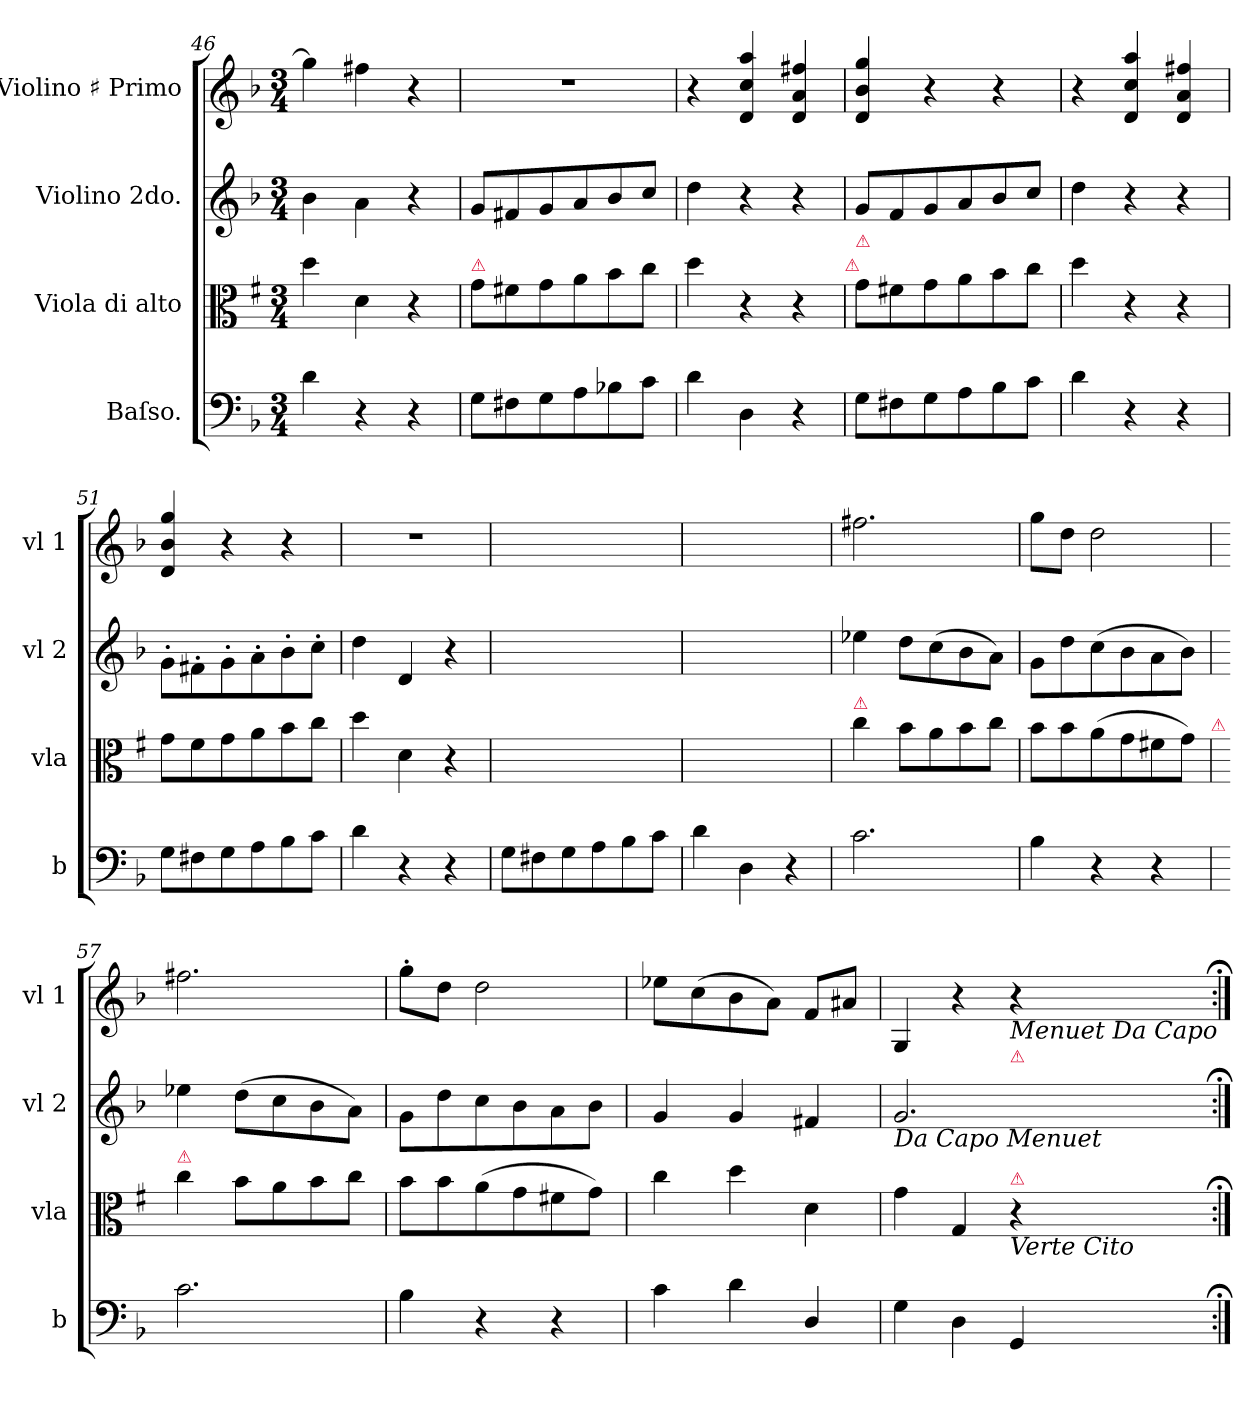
**kern	**kern	**kern	**kern
*part4	*part3	*part2	*part1
*staff4	*staff3	*staff2	*staff1
*I"Baſso.	*I"Viola di alto	*I"Violino 2do.	*I"Violino ♯ Primo
*I'b	*I'vla	*I'vl 2	*I'vl 1
*clefF4	*clefC3	*clefG2	*clefG2
*k[b-]	*k[f#]	*k[b-]	*k[b-]
*M3/4	*M3/4	*M3/4	*M3/4
=46	=46	=46	=46
4d\	4dd\	4b-\	4gg\]
4r	4d\	4a\	4ff#X\
4r	4r	4r	4r
=47	=47	=47	=47
!	!LO:TX:a:color=crimson:t=⚠	!	!
8G\L	8g\L	8g/L	2.r
8F#X\	8f#X\	8f#X/	.
8G\	8g\	8g/	.
8A\	8a\	8a/	.
8B-X\	8b\	8b-/	.
8c\J	8cc\J	8cc/J	.
=48	=48	=48	=48
4d\	4dd\	4dd\	4r
4D\	4r	4r	4d/ 4cc/ 4aa/
4r	4r	4r	4d/ 4a/ 4ff#X/
!	!LO:TX:a:color=crimson:t=⚠	!	!
=49	=49	=49	=49
!	!LO:TX:a:color=crimson:t=⚠	!	!
8G\L	8g\L	8g/L	4d/ 4b-/ 4gg/
8F#X\	8f#X\	8f/	.
8G\	8g\	8g/	4r
8A\	8a\	8a/	.
8B-\	8b\	8b-/	4r
8c\J	8cc\J	8cc/J	.
=50	=50	=50	=50
4d\	4dd\	4dd\	4r
4r	4r	4r	4d/ 4cc/ 4aa/
4r	4r	4r	4d/ 4a/ 4ff#X/
=51	=51	=51	=51
8G\L	8g\L	8g'>\L	4d/ 4b-/ 4gg/
8F#X\	8f#\	8f#X'>\	.
8G\	8g\	8g'>\	4r
8A\	8a\	8a'>\	.
8B-\	8b\	8b-'>\	4r
8c\J	8cc\J	8cc'>\J	.
=52	=52	=52	=52
4d\	4dd\	4dd\	2.r
4r	4d\	4d/	.
4r	4r	4r	.
=53	=53	=53	=53
8G\L	2.ryy	2.ryy	2.ryy
8F#X\	.	.	.
8G\	.	.	.
8A\	.	.	.
8B-\	.	.	.
8c\J	.	.	.
=54	=54	=54	=54
4d\	2.ryy	2.ryy	2.ryy
4D\	.	.	.
4r	.	.	.
=55	=55	=55	=55
!	!LO:TX:a:color=crimson:t=⚠	!	!
2.c\	4cc\	4ee-X\	2.ff#X\
.	8b\L	8dd\L	.
.	8a\	(>8cc\	.
.	8b\	8b-\	.
.	8cc\J	8a\J)	.
=56	=56	=56	=56
4B-\	8b\L	8g\L	8gg\L
.	8b\	8dd\	8dd\J
4r	(>8a\	(>8cc\	2dd\
.	8g\	8b-\	.
4r	8f#X\	8a\	.
.	8g\J)	8b-\J)	.
!	!LO:TX:a:color=crimson:t=⚠	!	!
=57	=57	=57	=57
!	!LO:TX:a:color=crimson:t=⚠	!	!
2.c\	4cc\	4ee-X\	2.ff#X\
.	8b\L	(>8dd\L	.
.	8a\	8cc\	.
.	8b\	8b-\	.
.	8cc\J	8a\J)	.
=58	=58	=58	=58
4B-\	8b\L	8g\L	8gg'>\L
.	8b\	8dd\	8dd\J
4r	(>8a\	8cc\	2dd\
.	8g\	8b-\	.
4r	8f#X\	8a\	.
.	8g\J)	8b-\J	.
=59	=59	=59	=59
4c\	4cc\	4g/	8ee-X\L
.	.	.	(>8cc\
4d\	4dd\	4g/	8b-\
.	.	.	8a\J)
4D/	4d\	4f#X/	8f/L
.	.	.	8a#X/J
=60	=60	=60	=60
!	!	!LO:TX:b:i:t=Da Capo Menuet	!
4G\	4g\	2.g/	4G/
4D\	4G/	.	4r
!	!	!	!LO:TX:b:i:t=Menuet Da Capo
!	!	!	!LO:TX:b:color=crimson:t=⚠
!	!LO:TX:b:i:t=Verte Cito	!	!
!	!LO:TX:a:color=crimson:t=⚠	!	!
4GG/	4r	.	4r
=:|!;	=:|!;	=:|!;	=:|!;
*-	*-	*-	*-
